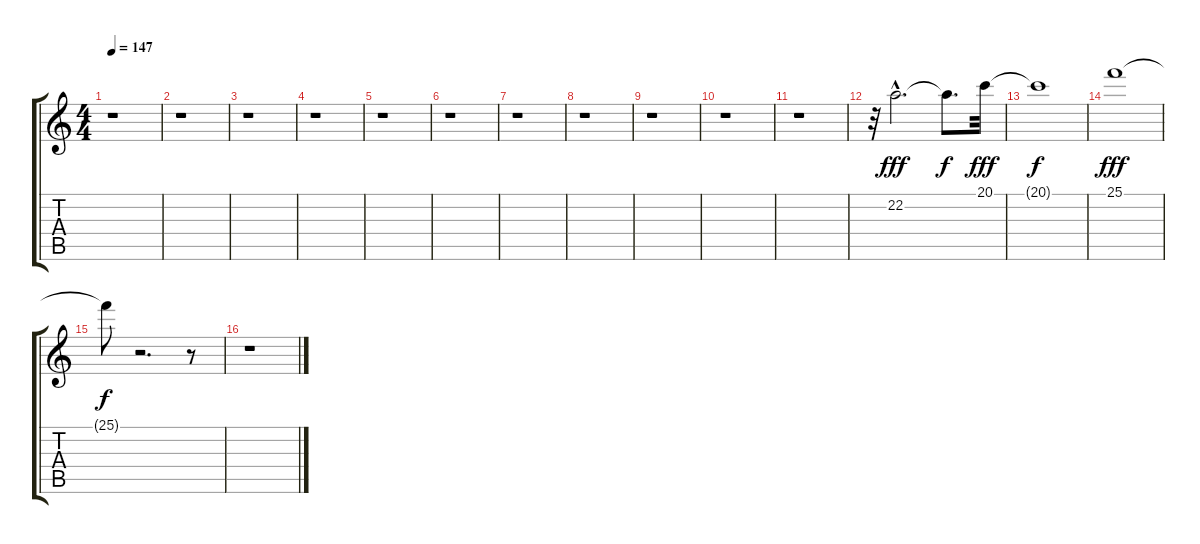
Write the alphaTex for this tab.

\track "" {instrument lead5charang}
\staff {score tabs}
\tuning (E4 B3 G3 D3 A2 E2) {hide}
\ts (4 4)
\tempo 147
\clef g2
\ks c
r.1{dy fff} |
r.1 |
r.1 |
r.1 |
r.1 |
r.1 |
r.1 |
r.1 |
r.1 |
r.1 |
r.1 |
r.32 22.2{hac}.2{d} 22.2{t}.8{d dy f} 20.1.32{dy fff} |
20.1{t}.1{dy f} |
25.1.1{dy fff} |
25.1{t}.8{dy f} r.2{d} r.8 |
r.1
